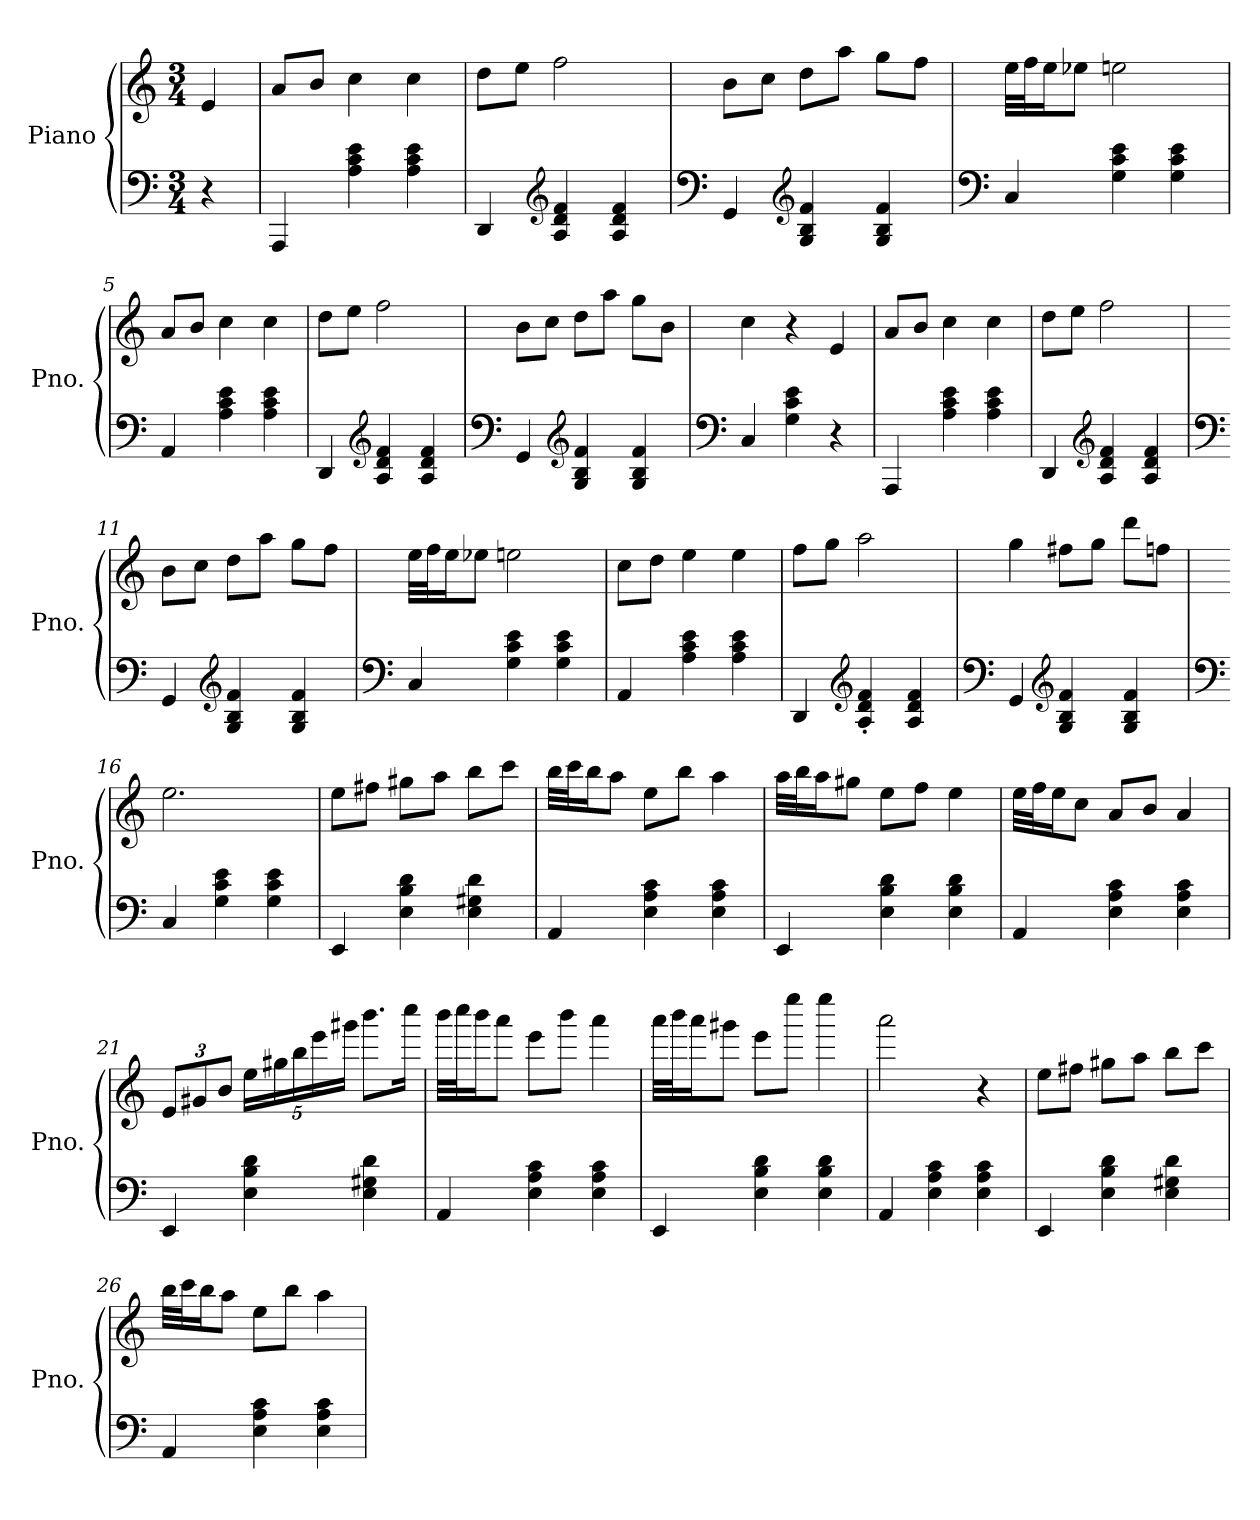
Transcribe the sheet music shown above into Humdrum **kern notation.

**kern	**kern
*part1	*part1
*staff2	*staff1
*I"Piano	*
*I'Pno.	*
*clefF4	*clefG2
*k[]	*k[]
*M3/4	*M3/4
*MM120	*MM120
=	=
4r	4e/
=1	=1
4AAA/	8a/L
.	8b/J
4A\ 4c\ 4e\	4cc\
4A\ 4c\ 4e\	4cc\
=2	=2
4DD/	8dd\L
.	8ee\J
*clefG2	*
4A/ 4d/ 4f/	2ff\
4A/ 4d/ 4f/	.
=3	=3
*clefF4	*
4GG/	8b\L
.	8cc\J
*clefG2	*
4G/ 4B/ 4f/	8dd\L
.	8aa\J
4G/ 4B/ 4f/	8gg\L
.	8ff\J
=4	=4
*clefF4	*
4C/	32ee\LLL
.	32ff\J
.	16ee\J
.	8ee-X\J
4G\ 4c\ 4e\	2een\
4G\ 4c\ 4e\	.
=5	=5
4AA/	8a/L
.	8b/J
4A\ 4c\ 4e\	4cc\
4A\ 4c\ 4e\	4cc\
!!LO:LB:g=z
=6	=6
4DD/	8dd\L
.	8ee\J
*clefG2	*
4A/ 4d/ 4f/	2ff\
4A/ 4d/ 4f/	.
=7	=7
*clefF4	*
4GG/	8b\L
.	8cc\J
*clefG2	*
4G/ 4B/ 4f/	8dd\L
.	8aa\J
4G/ 4B/ 4f/	8gg\L
.	8b\J
=8	=8
*clefF4	*
4C/	4cc\
4G\ 4c\ 4e\	4r
4r	4e/
=9	=9
4AAA/	8a/L
.	8b/J
4A\ 4c\ 4e\	4cc\
4A\ 4c\ 4e\	4cc\
=10	=10
4DD/	8dd\L
.	8ee\J
*clefG2	*
4A/ 4d/ 4f/	2ff\
4A/ 4d/ 4f/	.
=11	=11
*clefF4	*
4GG/	8b\L
.	8cc\J
*clefG2	*
4G/ 4B/ 4f/	8dd\L
.	8aa\J
4G/ 4B/ 4f/	8gg\L
.	8ff\J
!!LO:LB:g=z
=12	=12
*clefF4	*
4C/	32ee\LLL
.	32ff\J
.	16ee\J
.	8ee-X\J
4G\ 4c\ 4e\	2een\
4G\ 4c\ 4e\	.
=13	=13
4AA/	8cc\L
.	8dd\J
4A\ 4c\ 4e\	4ee\
4A\ 4c\ 4e\	4ee\
=14	=14
4DD/	8ff\L
.	8gg\J
*clefG2	*
4A/' 4d/' 4f/'	2aa\
4A/ 4d/ 4f/	.
=15	=15
*clefF4	*
4GG/	4gg\
*clefG2	*
4G/ 4B/ 4f/	8ff#X\L
.	8gg\J
4G/ 4B/ 4f/	8ddd\L
.	8ffn\J
=16	=16
*clefF4	*
4C/	2.ee\
4G\ 4c\ 4e\	.
4G\ 4c\ 4e\	.
=17	=17
4EE/	8ee\L
.	8ff#X\J
4E\ 4B\ 4d\	8gg#X\L
.	8aa\J
4E\ 4G#X\ 4d\	8bb\L
.	8ccc\J
!!LO:LB:g=z
=18	=18
4AA/	32bb\LLL
.	32ccc\J
.	16bb\J
.	8aa\J
4E\ 4A\ 4c\	8ee\L
.	8bb\J
4E\ 4A\ 4c\	4aa\
=19	=19
4EE/	32aa\LLL
.	32bb\J
.	16aa\J
.	8gg#X\J
4E\ 4B\ 4d\	8ee\L
.	8ff\J
4E\ 4B\ 4d\	4ee\
=20	=20
4AA/	32ee\LLL
.	32ff\J
.	16ee\J
.	8cc\J
4E\ 4A\ 4c\	8a/L
.	8b/J
4E\ 4A\ 4c\	4a/
=21	=21
*	*Xbrackettup
4EE/	12e/L
.	12g#X/
.	12b/J
4E\ 4B\ 4d\	20ee\LL
.	20gg#X\
.	20bb\
.	20eee\
.	20ggg#X\JJ
4E\ 4G#X\ 4d\	8.bbb\L
.	16cccc\Jk
!!LO:LB:g=z
=22	=22
4AA/	32bbb\LLL
.	32cccc\J
.	16bbb\J
.	8aaa\J
4E\ 4A\ 4c\	8eee\L
.	8bbb\J
4E\ 4A\ 4c\	4aaa\
=23	=23
4EE/	32aaa\LLL
.	32bbb\J
.	16aaa\J
.	8ggg#X\J
4E\ 4B\ 4d\	8eee\L
.	8eeee\J
4E\ 4B\ 4d\	4eeee\
=24	=24
4AA/	2aaa\
4E\ 4A\ 4c\	.
4E\ 4A\ 4c\	4r
=25	=25
4EE/	8ee\L
.	8ff#X\J
4E\ 4B\ 4d\	8gg#X\L
.	8aa\J
4E\ 4G#X\ 4d\	8bb\L
.	8ccc\J
=26	=26
4AA/	32bb\LLL
.	32ccc\J
.	16bb\J
.	8aa\J
4E\ 4A\ 4c\	8ee\L
.	8bb\J
4E\ 4A\ 4c\	4aa\
=	=
*-	*-
